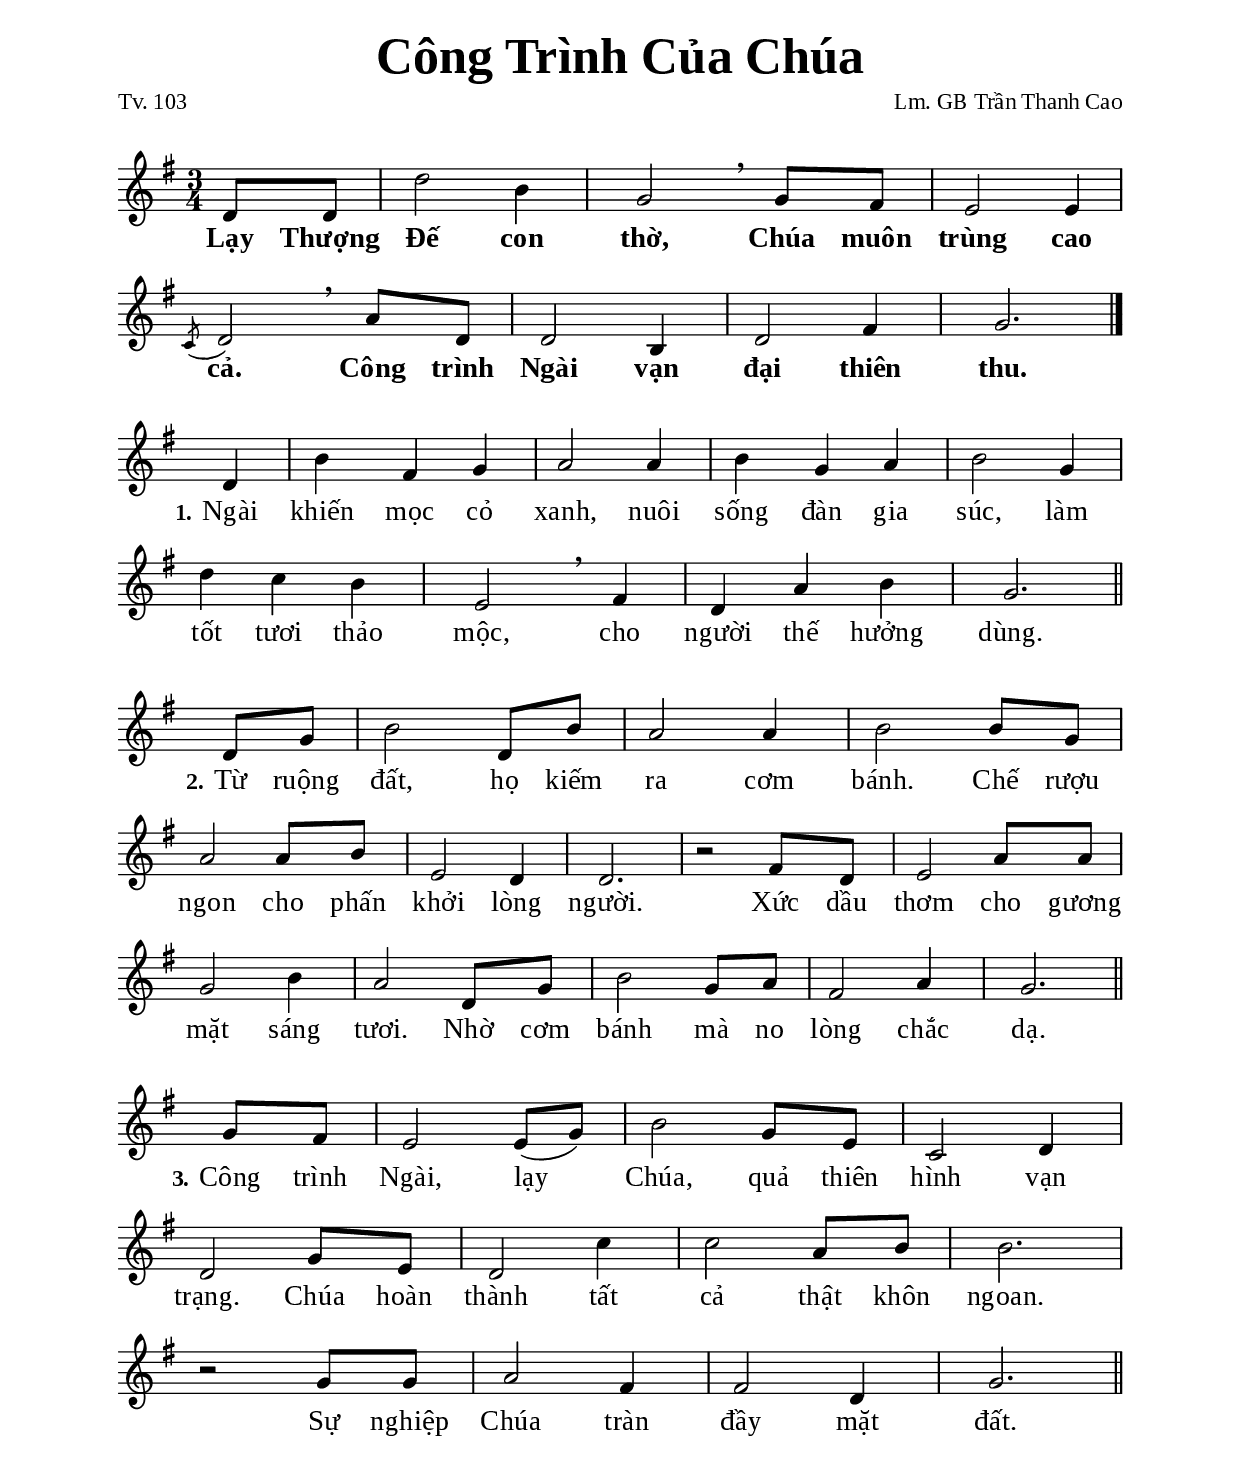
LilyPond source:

% Cài đặt chung
\version "2.22.1"
\include "english.ly"

\header {
  title = \markup { \fontsize #3 "Công Trình Của Chúa" }
  poet = "Tv. 103"
  composer = "Lm. GB Trần Thanh Cao"
  arranger = " "
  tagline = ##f
}

% Nhạc điệp khúc
nhacDiepKhuc = \relative c' {
  \partial 4 d8 d |
  d'2 b4 |
  g2 \breathe g8 fs |
  e2 e4 |
  \acciaccatura c8 d2 \breathe a'8 d, |
  d2 b4 |
  d2 fs4 |
  g2. \bar "|."
}

% Nhạc phiên khúc
nhacPhienKhucMot = \relative c' {
  \partial 4 d4 |
  b' fs g |
  a2 a4 |
  b g a |
  b2 g4 |
  d' c b |
  e,2 \breathe fs4 |
  d a' b |
  g2. \bar "||"
}

nhacPhienKhucHai = \relative c' {
  \partial 4 d8 g |
  b2 d,8 b' |
  a2 a4 |
  b2 b8 g |
  a2 a8 b |
  e,2 d4 |
  d2. |
  r2 fs8 d |
  e2 a8 a |
  g2 b4 |
  a2 d,8 g |
  b2 g8 a |
  fs2 a4 |
  g2. \bar "||"
}

nhacPhienKhucBa = \relative c'' {
  \partial 4 g8 fs |
  e2 e8 (g) |
  b2 g8 e |
  c2 d4 |
  d2 g8 e |
  d2 c'4 |
  c2 a8 b |
  b2. |
  r2 g8 g |
  a2 fs4 |
  fs2 d4 |
  g2. \bar "||"
}

% Lời điệp khúc
loiDiepKhuc = \lyricmode {
  Lạy Thượng Đế con thờ,
  Chúa muôn trùng cao cả.
  Công trình Ngài vạn đại thiên thu.
}

% Lời phiên khúc
loiPhienKhucMot = \lyricmode {
  \set stanza = #"1."
  Ngài khiến mọc cỏ xanh, nuôi sống đàn gia súc,
  làm tốt tươi thảo mộc, cho người thế hưởng dùng.
}

loiPhienKhucHai = \lyricmode {
  \set stanza = #"2."
  Từ ruộng đất, họ kiếm ra cơm bánh.
  Chế rượu ngon cho phấn khởi lòng người.
  Xức dầu thơm cho gương mặt sáng tươi.
  Nhờ cơm bánh mà no lòng chắc dạ.
}

loiPhienKhucBa = \lyricmode {
  \set stanza = #"3."
  Công trình Ngài, lạy Chúa,
  quả thiên hình vạn trạng.
  Chúa hoàn thành tất cả thật khôn ngoan.
  Sự nghiệp Chúa tràn đầy mặt đất.
}


% Dàn trang
\paper {
  #(set-paper-size "a4")
  top-margin = 10\mm
  bottom-margin = 10\mm
  left-margin = 20\mm
  right-margin = 20\mm
  indent = #0
  #(define fonts
    (make-pango-font-tree
      "Liberation Serif"
      "Liberation Serif"
      "Liberation Serif"
      (/ 20 20)))
  page-count = #1
}

% Thiết lập tông và nhịp
TongNhip = { \key g \major \time 3/4 }

\score {
  \new ChoirStaff <<
    \new Staff = diepKhuc \with {
        \consists "Merge_rests_engraver"
        %\magnifyStaff #(magstep +1)
      }
      <<
      \new Voice = beSop {
        \TongNhip \stemNeutral \nhacDiepKhuc
      }
    >>
    \new Lyrics \lyricsto beSop \loiDiepKhuc
  >>
  \layout {
    \override Lyrics.LyricText.font-series = #'bold
    \override Lyrics.LyricText.font-size = #+2
    \override Lyrics.LyricSpace.minimum-distance = #2.5
    \override Score.BarNumber.break-visibility = ##(#f #f #f)
    \override Score.SpacingSpanner.uniform-stretching = ##t
  }
}

\score {
  \new ChoirStaff <<
    \new Staff = phienKhuc \with {
        %\magnifyStaff #(magstep +1)
      }
      <<
      \new Voice = beSop {
        \TongNhip \nhacPhienKhucMot
      }
    >>
    \new Lyrics \lyricsto beSop \loiPhienKhucMot
  >>
  \layout {
    \override Staff.TimeSignature.transparent = ##t
    \override Lyrics.LyricText.font-size = #+2
    \override Lyrics.LyricSpace.minimum-distance = #3.0
    \override Score.BarNumber.break-visibility = ##(#f #f #f)
    \override Score.SpacingSpanner.uniform-stretching = ##t
  } 
}

\score {
  \new ChoirStaff <<
    \new Staff = phienKhuc \with {
        %\magnifyStaff #(magstep +1)
      }
      <<
      \new Voice = beSop {
        \TongNhip \nhacPhienKhucHai
      }
    >>
    \new Lyrics \lyricsto beSop \loiPhienKhucHai
  >>
  \layout {
    \override Staff.TimeSignature.transparent = ##t
    \override Lyrics.LyricText.font-size = #+2
    \override Lyrics.LyricSpace.minimum-distance = #2.5
    \override Score.BarNumber.break-visibility = ##(#f #f #f)
    \override Score.SpacingSpanner.uniform-stretching = ##t
  } 
}

\score {
  \new ChoirStaff <<
    \new Staff = phienKhuc \with {
        %\magnifyStaff #(magstep +1)
      }
      <<
      \new Voice = beSop {
        \TongNhip \nhacPhienKhucBa
      }
    >>
    \new Lyrics \lyricsto beSop \loiPhienKhucBa
  >>
  \layout {
    \override Staff.TimeSignature.transparent = ##t
    \override Lyrics.LyricText.font-size = #+2
    \override Lyrics.LyricSpace.minimum-distance = #3.0
    \override Score.BarNumber.break-visibility = ##(#f #f #f)
    \override Score.SpacingSpanner.uniform-stretching = ##t
  } 
}
